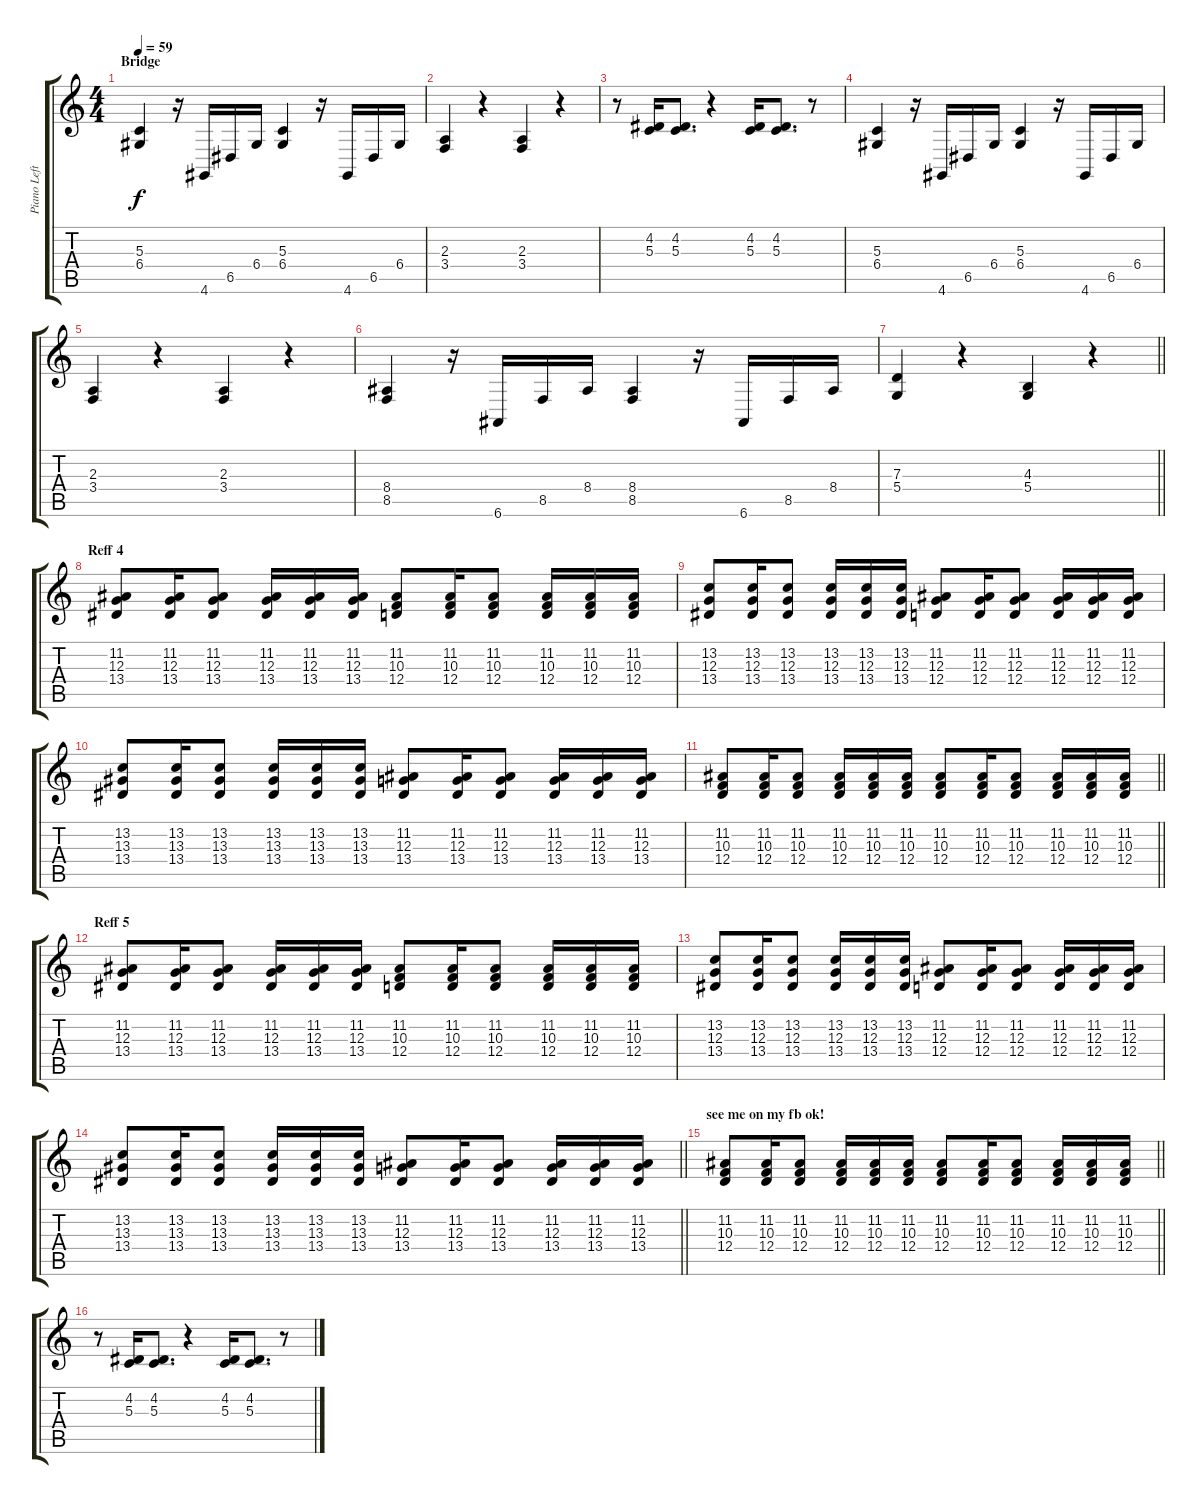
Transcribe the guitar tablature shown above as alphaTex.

\track ("Piano Left Hand " "Piano Left") {instrument acousticgrandpiano}
\staff {score tabs}
\tuning (E4 B3 G3 D3 A2 E2) {hide}
\ts (4 4)
\section ("" "Bridge")
\tempo 59
\clef g2
\ks c
(5.3 6.4).4{dy f} r.16 4.6.16 6.5.16 6.4.16 (5.3 6.4).4 r.16 4.6.16 6.5.16 6.4.16 |
(2.3 3.4).4 r.4 (2.3 3.4).4 r.4 |
r.8 (4.2 5.3).16 (4.2 5.3).8{d} r.4 (4.2 5.3).16 (4.2 5.3).8{d} r.8 |
(5.3 6.4).4 r.16 4.6.16 6.5.16 6.4.16 (5.3 6.4).4 r.16 4.6.16 6.5.16 6.4.16 |
(2.3 3.4).4 r.4 (2.3 3.4).4 r.4 |
(8.4 8.5).4 r.16 6.6.16 8.5.16 8.4.16 (8.4 8.5).4 r.16 6.6.16 8.5.16 8.4.16 |
\barLineRight lightlight
(7.3 5.4).4 r.4 (4.3 5.4).4 r.4 |
\section ("" "Reff 4")
(11.2 12.3 13.4).8 (11.2 12.3 13.4).16 (11.2 12.3 13.4).8 (11.2 12.3 13.4).16 (11.2 12.3 13.4).16 (11.2 12.3 13.4).16 (11.2 10.3 12.4).8 (11.2 10.3 12.4).16 (11.2 10.3 12.4).8 (11.2 10.3 12.4).16 (11.2 10.3 12.4).16 (11.2 10.3 12.4).16 |
(13.2 12.3 13.4).8 (13.2 12.3 13.4).16 (13.2 12.3 13.4).8 (13.2 12.3 13.4).16 (13.2 12.3 13.4).16 (13.2 12.3 13.4).16 (11.2 12.3 12.4).8 (11.2 12.3 12.4).16 (11.2 12.3 12.4).8 (11.2 12.3 12.4).16 (11.2 12.3 12.4).16 (11.2 12.3 12.4).16 |
(13.2 13.3 13.4).8 (13.2 13.3 13.4).16 (13.2 13.3 13.4).8 (13.2 13.3 13.4).16 (13.2 13.3 13.4).16 (13.2 13.3 13.4).16 (11.2 12.3 13.4).8 (11.2 12.3 13.4).16 (11.2 12.3 13.4).8 (11.2 12.3 13.4).16 (11.2 12.3 13.4).16 (11.2 12.3 13.4).16 |
\barLineRight lightlight
(11.2 10.3 12.4).8 (11.2 10.3 12.4).16 (11.2 10.3 12.4).8 (11.2 10.3 12.4).16 (11.2 10.3 12.4).16 (11.2 10.3 12.4).16 (11.2 10.3 12.4).8 (11.2 10.3 12.4).16 (11.2 10.3 12.4).8 (11.2 10.3 12.4).16 (11.2 10.3 12.4).16 (11.2 10.3 12.4).16 |
\section ("" "Reff 5")
(11.2 12.3 13.4).8 (11.2 12.3 13.4).16 (11.2 12.3 13.4).8 (11.2 12.3 13.4).16 (11.2 12.3 13.4).16 (11.2 12.3 13.4).16 (11.2 10.3 12.4).8 (11.2 10.3 12.4).16 (11.2 10.3 12.4).8 (11.2 10.3 12.4).16 (11.2 10.3 12.4).16 (11.2 10.3 12.4).16 |
(13.2 12.3 13.4).8 (13.2 12.3 13.4).16 (13.2 12.3 13.4).8 (13.2 12.3 13.4).16 (13.2 12.3 13.4).16 (13.2 12.3 13.4).16 (11.2 12.3 12.4).8 (11.2 12.3 12.4).16 (11.2 12.3 12.4).8 (11.2 12.3 12.4).16 (11.2 12.3 12.4).16 (11.2 12.3 12.4).16 |
\barLineRight lightlight
(13.2 13.3 13.4).8 (13.2 13.3 13.4).16 (13.2 13.3 13.4).8 (13.2 13.3 13.4).16 (13.2 13.3 13.4).16 (13.2 13.3 13.4).16 (11.2 12.3 13.4).8 (11.2 12.3 13.4).16 (11.2 12.3 13.4).8 (11.2 12.3 13.4).16 (11.2 12.3 13.4).16 (11.2 12.3 13.4).16 |
\section ("" "see me on my fb ok!")
\barLineRight lightlight
(11.2 10.3 12.4).8 (11.2 10.3 12.4).16 (11.2 10.3 12.4).8 (11.2 10.3 12.4).16 (11.2 10.3 12.4).16 (11.2 10.3 12.4).16 (11.2 10.3 12.4).8 (11.2 10.3 12.4).16 (11.2 10.3 12.4).8 (11.2 10.3 12.4).16 (11.2 10.3 12.4).16 (11.2 10.3 12.4).16 |
r.8 (4.2 5.3).16 (4.2 5.3).8{d} r.4 (4.2 5.3).16 (4.2 5.3).8{d} r.8
